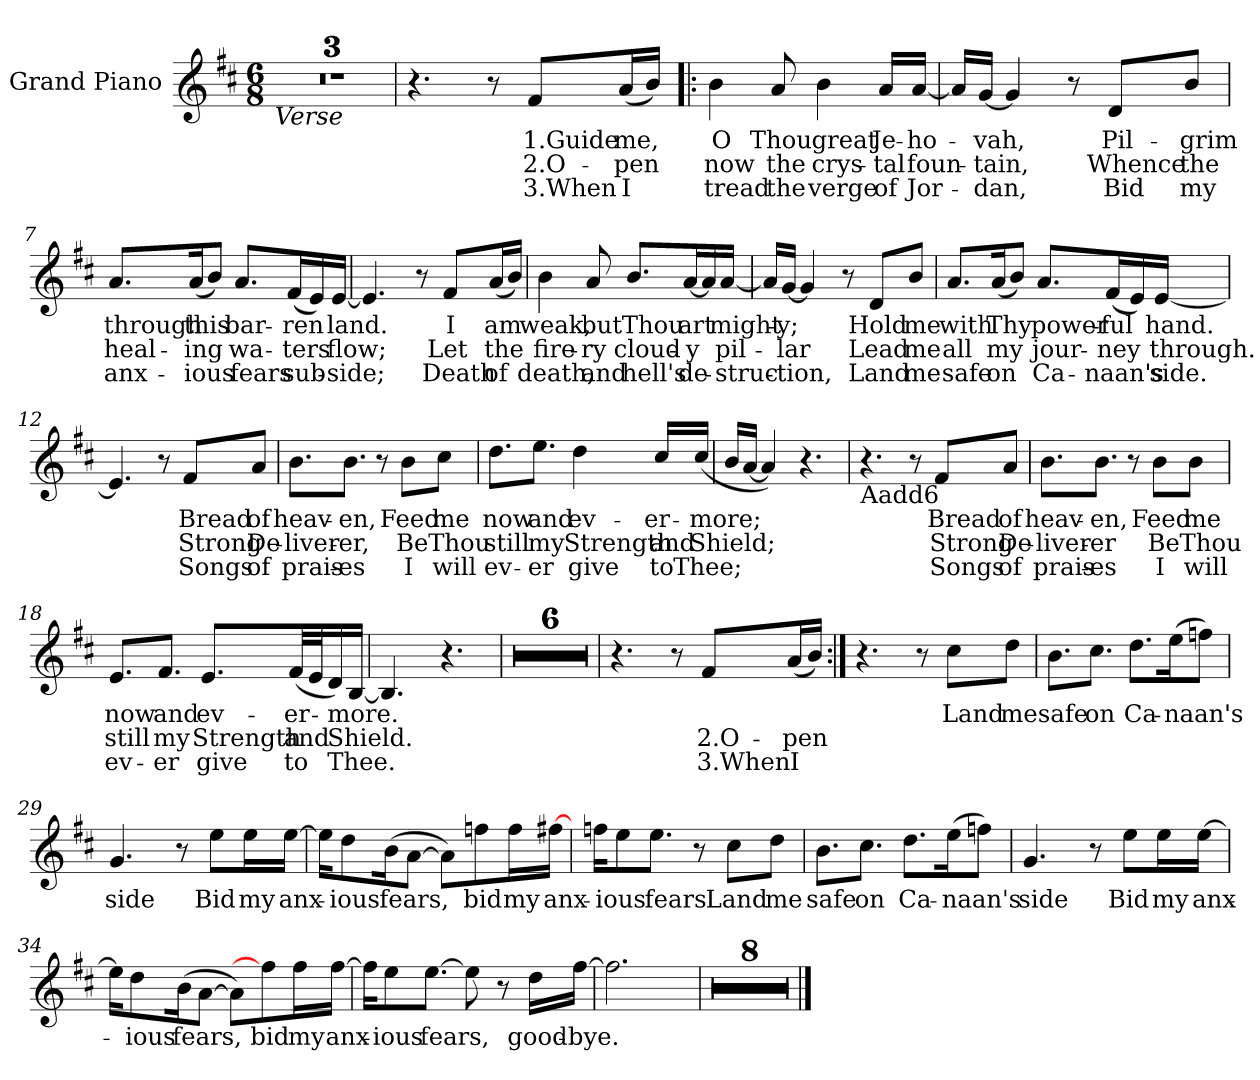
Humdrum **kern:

**kern	**text	**text	**text
*part1	*part1	*part1	*part1
*staff1	*staff1	*staff1	*staff1
*I"Grand Piano	*	*	*
*I'Pno	*	*	*
*clefG2	*	*	*
*k[f#c#]	*	*	*
*M6/8	*	*	*
=1	=1	=1	=1
!LO:TX:b:i:t=Verse	!	!	!
2.r	.	.	.
=2	=2	=2	=2
2.r	.	.	.
=3	=3	=3	=3
2.r	.	.	.
!!LO:LB:g=z
=4	=4	=4	=4
4.r	.	.	.
8r	.	.	.
!	!LO:LY:b	!LO:LY:b	!LO:LY:b
8f#/L	1.Guide	2.O-	3.When
!	!LO:LY:b	!LO:LY:b	!LO:LY:b
(16a/L	me,	-pen	I
16b/JJ)	.	.	.
=5!|:	=5!|:	=5!|:	=5!|:
!	!LO:LY:b	!LO:LY:b	!LO:LY:b
4b\	O	now	tread
!	!LO:LY:b	!LO:LY:b	!LO:LY:b
8a/	Thou	the	the
!	!LO:LY:b	!LO:LY:b	!LO:LY:b
4b\	great	crys-	verge
!	!LO:LY:b	!LO:LY:b	!LO:LY:b
16a/LL	Je-	-tal	of
!	!LO:LY:b	!LO:LY:b	!LO:LY:b
[16a/JJ	-ho-	foun-	Jor-
=6	=6	=6	=6
16a/LL]	.	.	.
!	!LO:LY:b	!LO:LY:b	!LO:LY:b
[16g/JJ	-vah,	-tain,	-dan,
4g/]	.	.	.
8r	.	.	.
!	!LO:LY:b	!LO:LY:b	!LO:LY:b
8d/L	Pil-	Whence	Bid
!	!LO:LY:b	!LO:LY:b	!LO:LY:b
8b/J	-grim	the	my
=7	=7	=7	=7
!	!LO:LY:b	!LO:LY:b	!LO:LY:b
8.a/L	through	heal-	anx-
!	!LO:LY:b	!LO:LY:b	!LO:LY:b
(16a/K	this	-ing	-ious
8b/J)	.	.	.
!	!LO:LY:b	!LO:LY:b	!LO:LY:b
8.a/L	bar-	wa-	fears
!	!LO:LY:b	!LO:LY:b	!LO:LY:b
(16f#/L	-ren	-ters	sub-
16e/)	.	.	.
!	!LO:LY:b	!LO:LY:b	!LO:LY:b
[16e/JJ	land.	flow;	-side;
!!LO:LB:g=z
=8	=8	=8	=8
4.e/]	.	.	.
8r	.	.	.
!	!LO:LY:b	!LO:LY:b	!LO:LY:b
8f#/L	I	Let	Death
!	!LO:LY:b	!LO:LY:b	!LO:LY:b
(16a/L	am	the	of
16b/JJ)	.	.	.
=9	=9	=9	=9
!	!LO:LY:b	!LO:LY:b	!LO:LY:b
4b\	weak,	fire-	death,
!	!LO:LY:b	!LO:LY:b	!LO:LY:b
8a/	but	-ry	and
!	!LO:LY:b	!LO:LY:b	!LO:LY:b
8.b/L	Thou	cloud-	hell's
!	!LO:LY:b	!LO:LY:b	!LO:LY:b
[16a/L	art	-y	de-
16a/]	.	.	.
!	!LO:LY:b	!LO:LY:b	!LO:LY:b
[16a/JJ	might-	pil-	-struc-
=10	=10	=10	=10
16a/LL]	.	.	.
!	!LO:LY:b	!LO:LY:b	!LO:LY:b
[16g/JJ	-y;	-lar	-tion,
4g/]	.	.	.
8r	.	.	.
!	!LO:LY:b	!LO:LY:b	!LO:LY:b
8d/L	Hold	Lead	Land
!	!LO:LY:b	!LO:LY:b	!LO:LY:b
8b/J	me	me	me
=11	=11	=11	=11
!	!LO:LY:b	!LO:LY:b	!LO:LY:b
8.a/L	with	all	safe
!	!LO:LY:b	!LO:LY:b	!LO:LY:b
(16a/K	Thy	my	on
8b/J)	.	.	.
!	!LO:LY:b	!LO:LY:b	!LO:LY:b
8.a/L	power-	jour-	Ca-
!	!LO:LY:b	!LO:LY:b	!LO:LY:b
(16f#/L	-ful	-ney	-naan's
16e/)	.	.	.
!	!LO:LY:b	!LO:LY:b	!LO:LY:b
[16e/JJ	hand.	through.	side.
!!LO:LB:g=z
=12	=12	=12	=12
4.e/]	.	.	.
8r	.	.	.
!	!LO:LY:b	!LO:LY:b	!LO:LY:b
8f#/L	Bread	Strong	Songs
!	!LO:LY:b	!LO:LY:b	!LO:LY:b
8a/J	of	De-	of
=13	=13	=13	=13
!	!LO:LY:b	!LO:LY:b	!LO:LY:b
8.b\L	heav-	-liver-	prais-
!	!LO:LY:b	!LO:LY:b	!LO:LY:b
8.b\J	-en,	-er,	-es
8r	.	.	.
!	!LO:LY:b	!LO:LY:b	!LO:LY:b
8b\L	Feed	Be	I
!	!LO:LY:b	!LO:LY:b	!LO:LY:b
8cc#\J	me	Thou	will
=14	=14	=14	=14
!	!LO:LY:b	!LO:LY:b	!LO:LY:b
8.dd\L	now	still	ev-
!	!LO:LY:b	!LO:LY:b	!LO:LY:b
8.ee\J	and	my	-er
!	!LO:LY:b	!LO:LY:b	!LO:LY:b
4dd\	ev-	Strength	give
!	!LO:LY:b	!LO:LY:b	!LO:LY:b
16cc#/LL	-er-	and	to
!	!LO:LY:b	!LO:LY:b	!LO:LY:b
(16cc#/JJ	-more;	Shield;	Thee;
=15	=15	=15	=15
16b/LL	.	.	.
[16a/JJ	.	.	.
4a/])	.	.	.
4.r	.	.	.
!!LO:LB:g=z
=16	=16	=16	=16
!LO:TX:b:t=Aadd6	!	!	!
4.r	.	.	.
8r	.	.	.
!	!LO:LY:b	!LO:LY:b	!LO:LY:b
8f#/L	Bread	Strong	Songs
!	!LO:LY:b	!LO:LY:b	!LO:LY:b
8a/J	of	De-	of
=17	=17	=17	=17
!	!LO:LY:b	!LO:LY:b	!LO:LY:b
8.b\L	heav-	-liver-	prais-
!	!LO:LY:b	!LO:LY:b	!LO:LY:b
8.b\J	-en,	-er	-es
8r	.	.	.
!	!LO:LY:b	!LO:LY:b	!LO:LY:b
8b\L	Feed	Be	I
!	!LO:LY:b	!LO:LY:b	!LO:LY:b
8b\J	me	Thou	will
=18	=18	=18	=18
!	!LO:LY:b	!LO:LY:b	!LO:LY:b
8.e/L	now	still	ev-
!	!LO:LY:b	!LO:LY:b	!LO:LY:b
8.f#/J	and	my	-er
!	!LO:LY:b	!LO:LY:b	!LO:LY:b
8.e/L	ev-	Strength	give
!	!LO:LY:b	!LO:LY:b	!LO:LY:b
(32f#/LL	-er-	and	to
32e/J	.	.	.
16d/)	.	.	.
!	!LO:LY:b	!LO:LY:b	!LO:LY:b
[16B/JJ	-more.	Shield.	Thee.
=19	=19	=19	=19
4.B/]	.	.	.
4.r	.	.	.
!!LO:LB:g=z
=20	=20	=20	=20
2.r	.	.	.
=21	=21	=21	=21
2.r	.	.	.
=22	=22	=22	=22
2.r	.	.	.
=23	=23	=23	=23
2.r	.	.	.
=24	=24	=24	=24
2.r	.	.	.
=25	=25	=25	=25
2.r	.	.	.
=26	=26	=26	=26
4.r	.	.	.
8r	.	.	.
!	!	!LO:LY:b	!LO:LY:b
8f#/L	.	2.O-	3.When
!	!	!LO:LY:b	!LO:LY:b
(16a/L	.	-pen	I
16b/JJ)	.	.	.
!!LO:LB:g=z
=27:|!	=27:|!	=27:|!	=27:|!
4.r	.	.	.
8r	.	.	.
!	!LO:LY:b	!	!
8cc#\L	Land	.	.
!	!LO:LY:b	!	!
8dd\J	me	.	.
=28	=28	=28	=28
!	!LO:LY:b	!	!
8.b\L	safe	.	.
!	!LO:LY:b	!	!
8.cc#\J	on	.	.
!	!LO:LY:b	!	!
8.dd\L	Ca-	.	.
!	!LO:LY:b	!	!
(>16ee\K	-naan's	.	.
8ffn\J)	.	.	.
=29	=29	=29	=29
!	!LO:LY:b	!	!
4.g/	side	.	.
8r	.	.	.
!	!LO:LY:b	!	!
8ee\L	Bid	.	.
!	!LO:LY:b	!	!
16ee\L	my	.	.
!	!LO:LY:b	!	!
[16ee\JJ	anx-	.	.
!!LO:LB:g=z
=30	=30	=30	=30
16ee\KL]	.	.	.
!	!LO:LY:b	!	!
8dd\	-ious	.	.
!	!LO:LY:b	!	!
(>16b\K	fears,	.	.
[8a\J	.	.	.
8a\L])	.	.	.
!	!LO:LY:b	!	!
8ffn\	bid	.	.
!	!LO:LY:b	!	!
16ff\L	my	.	.
!	!LO:LY:b	!	!
[16ff#X\JJ	anx-	.	.
=31	=31	=31	=31
16ffn\KL	.	.	.
!	!LO:LY:b	!	!
8ee\	-ious	.	.
!	!LO:LY:b	!	!
8.ee\J	fears	.	.
8r	.	.	.
!	!LO:LY:b	!	!
8cc#\L	Land	.	.
!	!LO:LY:b	!	!
8dd\J	me	.	.
=32	=32	=32	=32
!	!LO:LY:b	!	!
8.b\L	safe	.	.
!	!LO:LY:b	!	!
8.cc#\J	on	.	.
!	!LO:LY:b	!	!
8.dd\L	Ca-	.	.
!	!LO:LY:b	!	!
(>16ee\K	-naan's	.	.
8ffn\J)	.	.	.
!!LO:LB:g=z
=33	=33	=33	=33
!	!LO:LY:b	!	!
4.g/	side	.	.
8r	.	.	.
!	!LO:LY:b	!	!
8ee\L	Bid	.	.
!	!LO:LY:b	!	!
16ee\L	my	.	.
!	!LO:LY:b	!	!
[16ee\JJ	anx-	.	.
=34	=34	=34	=34
16ee\KL]	.	.	.
!	!LO:LY:b	!	!
8dd\	-ious	.	.
!	!LO:LY:b	!	!
(>16b\K	fears,	.	.
[8a\J	.	.	.
8a\L])	.	.	.
!	!LO:LY:b	!	!
8ff#\]	bid	.	.
!	!LO:LY:b	!	!
16ff#\L	my	.	.
!	!LO:LY:b	!	!
[16ff#\JJ	anx-	.	.
=35	=35	=35	=35
16ff#\KL]	.	.	.
!	!LO:LY:b	!	!
8ee\	-ious	.	.
!	!LO:LY:b	!	!
[8.ee\J	fears,	.	.
8ee\]	.	.	.
8r	.	.	.
!	!LO:LY:b	!	!
16dd\LL	good-	.	.
!	!LO:LY:b	!	!
[16ff#\JJ	-bye.	.	.
!!LO:LB:g=z
=36	=36	=36	=36
2.ff#\]	.	.	.
=37	=37	=37	=37
2.r	.	.	.
=38	=38	=38	=38
2.r	.	.	.
=39	=39	=39	=39
2.r	.	.	.
=40	=40	=40	=40
2.r	.	.	.
!!LO:LB:g=z
=41	=41	=41	=41
2.r	.	.	.
=42	=42	=42	=42
2.r	.	.	.
=43	=43	=43	=43
2.r	.	.	.
=44	=44	=44	=44
2.r	.	.	.
==	==	==	==
*-	*-	*-	*-
